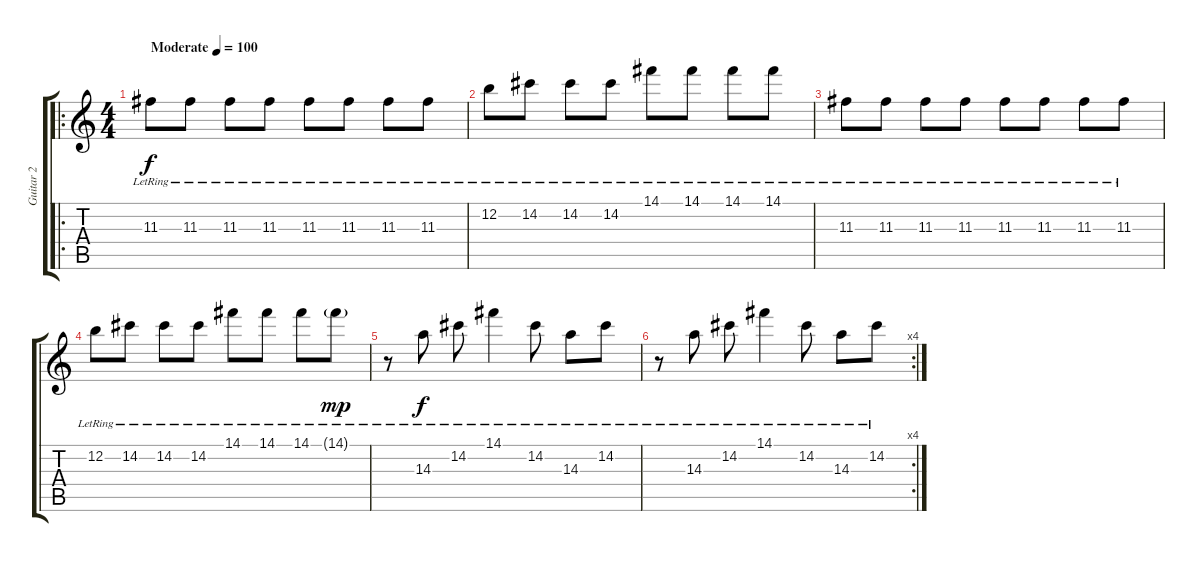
\track ("Guitar 2" "Guitar 2") {instrument electricguitarclean}
\staff {score tabs}
\tuning (E4 B3 G3 D3 A2 E2) {hide}
\ro
\ts (4 4)
\tempo (100 "Moderate")
\clef g2
\ks c
11.3{lr}.8{dy f instrument electricguitarclean} 11.3{lr}.8 11.3{lr}.8 11.3{lr}.8 11.3{lr}.8 11.3{lr}.8 11.3{lr}.8 11.3{lr}.8 |
12.2{lr}.8 14.2{lr}.8 14.2{lr}.8 14.2{lr}.8 14.1{lr}.8 14.1{lr}.8 14.1{lr}.8 14.1{lr}.8 |
11.3{lr}.8 11.3{lr}.8 11.3{lr}.8 11.3{lr}.8 11.3{lr}.8 11.3{lr}.8 11.3{lr}.8 11.3{lr}.8 |
12.2{lr}.8 14.2{lr}.8 14.2{lr}.8 14.2{lr}.8 14.1{lr}.8 14.1{lr}.8 14.1{lr}.8 14.1{g lr}.8{dy mp} |
r.8 14.3{lr}.8{dy f} 14.2{lr}.8 14.1{lr}.4 14.2{lr}.8 14.3{lr}.8 14.2{lr}.8 |
\rc 4
r.8 14.3{lr}.8 14.2{lr}.8 14.1{lr}.4 14.2{lr}.8 14.3{lr}.8 14.2{lr}.8
